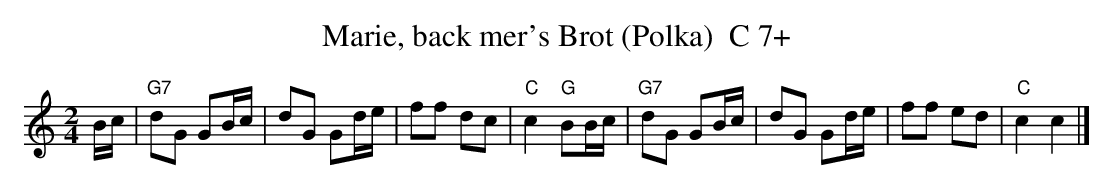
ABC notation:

X:1
T:Marie, back mer's Brot (Polka)  C 7+
M:2/4
L:1/16
K:C %%MIDI gchordon
Bc | "G7"d2G2 G2Bc | d2G2 G2de | f2f2 d2c2 | "C"c4 "G"B2Bc | "G7"d2G2 G2Bc | d2G2 G2de | f2f2 e2d2 | "C"c4c4 |]
